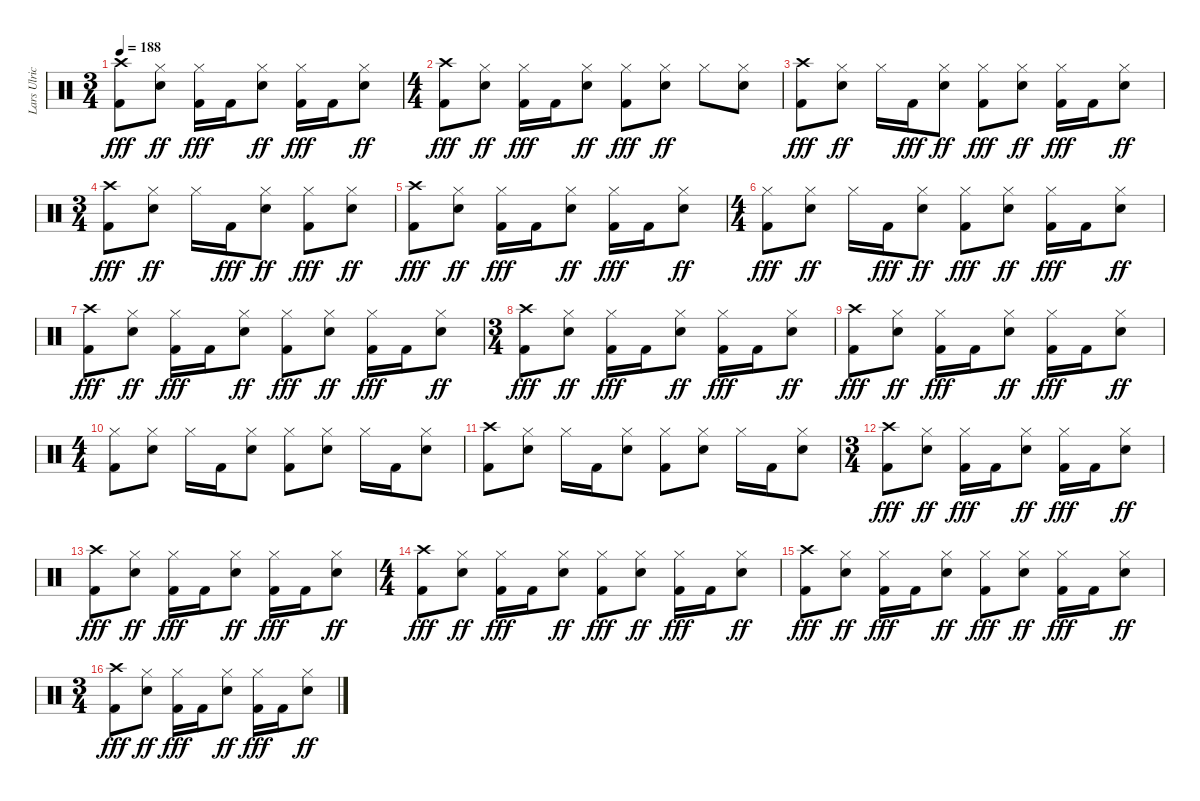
\track ("Lars Ulrich" "Lars Ulric") {instrument percussion}
\staff {score}
\articulation defaults
\ts (3 4)
\tempo 188
\clef neutral
\ks c
("Crash high (hit)" "Kick (hit) 2").8{dy fff} ("Hi-Hat (closed)" "Snare (hit) 2").8{dy ff} ("Hi-Hat (closed)" "Kick (hit) 2").16{dy fff} "Kick (hit) 2".16 ("Hi-Hat (closed)" "Snare (hit) 2").8{dy ff} ("Hi-Hat (closed)" "Kick (hit) 2").16{dy fff} "Kick (hit) 2".16 ("Hi-Hat (closed)" "Snare (hit) 2").8{dy ff} |
\ts (4 4)
("Crash high (hit)" "Kick (hit) 2").8{dy fff} ("Hi-Hat (closed)" "Snare (hit) 2").8{dy ff} ("Hi-Hat (closed)" "Kick (hit) 2").16{dy fff} "Kick (hit) 2".16 ("Hi-Hat (closed)" "Snare (hit) 2").8{dy ff} ("Hi-Hat (closed)" "Kick (hit) 2").8{dy fff} ("Hi-Hat (closed)" "Snare (hit) 2").8{dy ff} "Hi-Hat (closed)".8 ("Hi-Hat (closed)" "Snare (hit) 2").8 |
("Crash high (hit)" "Kick (hit) 2").8{dy fff} ("Hi-Hat (closed)" "Snare (hit) 2").8{dy ff} "Hi-Hat (closed)".16 "Kick (hit) 2".16{dy fff} ("Hi-Hat (closed)" "Snare (hit) 2").8{dy ff} ("Hi-Hat (closed)" "Kick (hit) 2").8{dy fff} ("Hi-Hat (closed)" "Snare (hit) 2").8{dy ff} ("Hi-Hat (closed)" "Kick (hit) 2").16{dy fff} "Kick (hit) 2".16 ("Hi-Hat (closed)" "Snare (hit) 2").8{dy ff} |
\ts (3 4)
("Crash high (hit)" "Kick (hit) 2").8{dy fff} ("Hi-Hat (closed)" "Snare (hit) 2").8{dy ff} "Hi-Hat (closed)".16 "Kick (hit) 2".16{dy fff} ("Hi-Hat (closed)" "Snare (hit) 2").8{dy ff} ("Hi-Hat (closed)" "Kick (hit) 2").8{dy fff} ("Hi-Hat (closed)" "Snare (hit) 2").8{dy ff} |
("Crash high (hit)" "Kick (hit) 2").8{dy fff} ("Hi-Hat (closed)" "Snare (hit) 2").8{dy ff} ("Hi-Hat (closed)" "Kick (hit) 2").16{dy fff} "Kick (hit) 2".16 ("Hi-Hat (closed)" "Snare (hit) 2").8{dy ff} ("Hi-Hat (closed)" "Kick (hit) 2").16{dy fff} "Kick (hit) 2".16 ("Hi-Hat (closed)" "Snare (hit) 2").8{dy ff} |
\ts (4 4)
("Hi-Hat (closed)" "Kick (hit) 2").8{dy fff} ("Hi-Hat (closed)" "Snare (hit) 2").8{dy ff} "Hi-Hat (closed)".16 "Kick (hit) 2".16{dy fff} ("Hi-Hat (closed)" "Snare (hit) 2").8{dy ff} ("Hi-Hat (closed)" "Kick (hit) 2").8{dy fff} ("Hi-Hat (closed)" "Snare (hit) 2").8{dy ff} ("Hi-Hat (closed)" "Kick (hit) 2").16{dy fff} "Kick (hit) 2".16 ("Hi-Hat (closed)" "Snare (hit) 2").8{dy ff} |
("Crash high (hit)" "Kick (hit) 2").8{dy fff} ("Hi-Hat (closed)" "Snare (hit) 2").8{dy ff} ("Hi-Hat (closed)" "Kick (hit) 2").16{dy fff} "Kick (hit) 2".16 ("Hi-Hat (closed)" "Snare (hit) 2").8{dy ff} ("Hi-Hat (closed)" "Kick (hit) 2").8{dy fff} ("Hi-Hat (closed)" "Snare (hit) 2").8{dy ff} ("Hi-Hat (closed)" "Kick (hit) 2").16{dy fff} "Kick (hit) 2".16 ("Hi-Hat (closed)" "Snare (hit) 2").8{dy ff} |
\ts (3 4)
("Crash high (hit)" "Kick (hit) 2").8{dy fff} ("Hi-Hat (closed)" "Snare (hit) 2").8{dy ff} ("Hi-Hat (closed)" "Kick (hit) 2").16{dy fff} "Kick (hit) 2".16 ("Hi-Hat (closed)" "Snare (hit) 2").8{dy ff} ("Hi-Hat (closed)" "Kick (hit) 2").16{dy fff} "Kick (hit) 2".16 ("Hi-Hat (closed)" "Snare (hit) 2").8{dy ff} |
("Crash high (hit)" "Kick (hit) 2").8{dy fff} ("Hi-Hat (closed)" "Snare (hit) 2").8{dy ff} ("Hi-Hat (closed)" "Kick (hit) 2").16{dy fff} "Kick (hit) 2".16 ("Hi-Hat (closed)" "Snare (hit) 2").8{dy ff} ("Hi-Hat (closed)" "Kick (hit) 2").16{dy fff} "Kick (hit) 2".16 ("Hi-Hat (closed)" "Snare (hit) 2").8{dy ff} |
\ts (4 4)
("Hi-Hat (closed)" "Kick (hit) 2").8 ("Hi-Hat (closed)" "Snare (hit) 2").8 "Hi-Hat (closed)".16 "Kick (hit) 2".16 ("Hi-Hat (closed)" "Snare (hit) 2").8 ("Hi-Hat (closed)" "Kick (hit) 2").8 ("Hi-Hat (closed)" "Snare (hit) 2").8 "Hi-Hat (closed)".16 "Kick (hit) 2".16 ("Hi-Hat (closed)" "Snare (hit) 2").8 |
("Crash high (hit)" "Kick (hit) 2").8 ("Hi-Hat (closed)" "Snare (hit) 2").8 "Hi-Hat (closed)".16 "Kick (hit) 2".16 ("Hi-Hat (closed)" "Snare (hit) 2").8 ("Hi-Hat (closed)" "Kick (hit) 2").8 ("Hi-Hat (closed)" "Snare (hit) 2").8 "Hi-Hat (closed)".16 "Kick (hit) 2".16 ("Hi-Hat (closed)" "Snare (hit) 2").8 |
\ts (3 4)
("Crash high (hit)" "Kick (hit) 2").8{dy fff} ("Hi-Hat (closed)" "Snare (hit) 2").8{dy ff} ("Hi-Hat (closed)" "Kick (hit) 2").16{dy fff} "Kick (hit) 2".16 ("Hi-Hat (closed)" "Snare (hit) 2").8{dy ff} ("Hi-Hat (closed)" "Kick (hit) 2").16{dy fff} "Kick (hit) 2".16 ("Hi-Hat (closed)" "Snare (hit) 2").8{dy ff} |
("Crash high (hit)" "Kick (hit) 2").8{dy fff} ("Hi-Hat (closed)" "Snare (hit) 2").8{dy ff} ("Hi-Hat (closed)" "Kick (hit) 2").16{dy fff} "Kick (hit) 2".16 ("Hi-Hat (closed)" "Snare (hit) 2").8{dy ff} ("Hi-Hat (closed)" "Kick (hit) 2").16{dy fff} "Kick (hit) 2".16 ("Hi-Hat (closed)" "Snare (hit) 2").8{dy ff} |
\ts (4 4)
("Crash high (hit)" "Kick (hit) 2").8{dy fff} ("Hi-Hat (closed)" "Snare (hit) 2").8{dy ff} ("Hi-Hat (closed)" "Kick (hit) 2").16{dy fff} "Kick (hit) 2".16 ("Hi-Hat (closed)" "Snare (hit) 2").8{dy ff} ("Hi-Hat (closed)" "Kick (hit) 2").8{dy fff} ("Hi-Hat (closed)" "Snare (hit) 2").8{dy ff} ("Hi-Hat (closed)" "Kick (hit) 2").16{dy fff} "Kick (hit) 2".16 ("Hi-Hat (closed)" "Snare (hit) 2").8{dy ff} |
("Crash high (hit)" "Kick (hit) 2").8{dy fff} ("Hi-Hat (closed)" "Snare (hit) 2").8{dy ff} ("Hi-Hat (closed)" "Kick (hit) 2").16{dy fff} "Kick (hit) 2".16 ("Hi-Hat (closed)" "Snare (hit) 2").8{dy ff} ("Hi-Hat (closed)" "Kick (hit) 2").8{dy fff} ("Hi-Hat (closed)" "Snare (hit) 2").8{dy ff} ("Hi-Hat (closed)" "Kick (hit) 2").16{dy fff} "Kick (hit) 2".16 ("Hi-Hat (closed)" "Snare (hit) 2").8{dy ff} |
\ts (3 4)
("Crash high (hit)" "Kick (hit) 2").8{dy fff} ("Hi-Hat (closed)" "Snare (hit) 2").8{dy ff} ("Hi-Hat (closed)" "Kick (hit) 2").16{dy fff} "Kick (hit) 2".16 ("Hi-Hat (closed)" "Snare (hit) 2").8{dy ff} ("Hi-Hat (closed)" "Kick (hit) 2").16{dy fff} "Kick (hit) 2".16 ("Hi-Hat (closed)" "Snare (hit) 2").8{dy ff}
